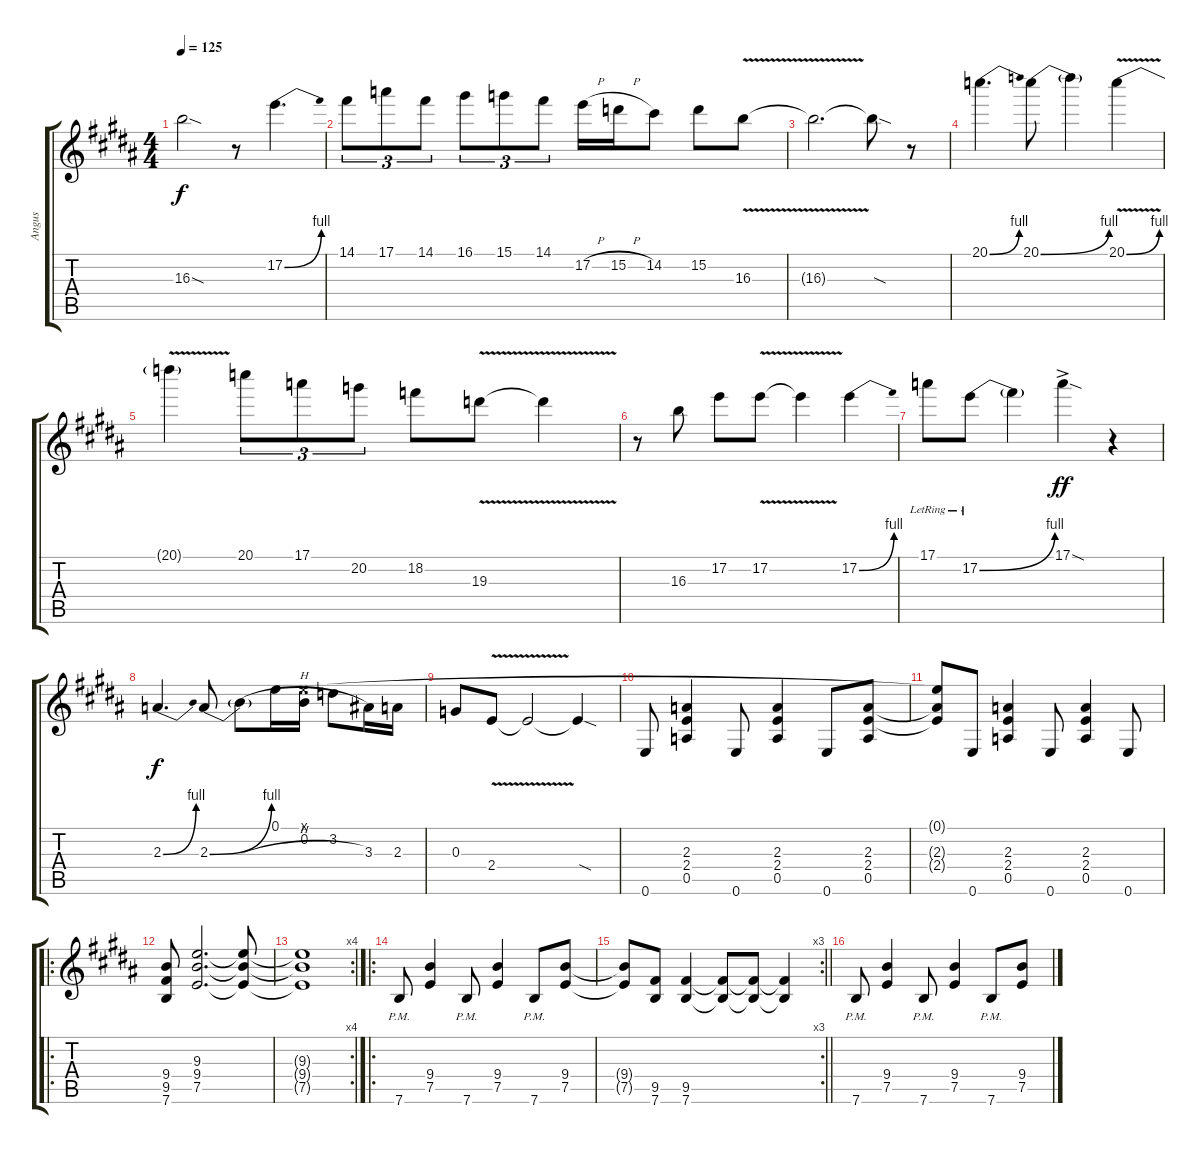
\track ("Angus" "Angus") {instrument distortionguitar}
\staff {score tabs}
\tuning (E4 B3 G3 D3 A2 E2) {hide}
\ts (4 4)
\tempo 125
\clef g2
\ks b
16.3{sod t}.2{dy f} r.8 17.2{be (bend 0 0 60 4)}.4{d} |
14.1.8{tu (3 2)} 17.1.8{tu (3 2)} 14.1.8{tu (3 2)} 16.1.8{tu (3 2)} 15.1.8{tu (3 2)} 14.1.8{tu (3 2)} 17.2{h}.16 15.2{h}.16 14.2.8 15.2.8 16.3{v}.8 |
16.3{t}.2{d} 16.3{sod t}.8 r.8 |
20.1{be (bend 0 0 60 4)}.4{d} 20.1{be (bend 0 0 60 4)}.8 20.1{t}.4 20.1{be (bend 0 0 60 4) v}.4 |
20.1{t}.4 20.1.8{tu (3 2)} 17.1.8{tu (3 2)} 20.2.8{tu (3 2)} 18.2.8 19.3{v}.8 19.3{t}.4 |
r.8 16.3.8 17.2.8 17.2{v}.8 17.2{t}.4 17.2{be (bend 0 0 60 4)}.4 |
17.1{lr}.8 17.2{be (bend 0 0 60 4) lr}.8 17.2{t}.4 17.1{sod ac}.4{dy ff} r.4 |
2.3{be (bend 0 0 60 4)}.4{d dy f} 2.3{be (bend 0 0 60 4)}.8 2.3{h t}.8 0.1.16 (0.1{x} 0.2).16 3.2.8 3.3.16 2.3.16 |
0.3.8 2.4{v}.8 2.4{t}.2 2.4{sod t}.4 |
0.6.8 (2.3 2.4 0.5).4 0.6.8 (2.3 2.4 0.5).4 0.6.8 (2.3 2.4 0.5).8 |
(0.1{t} 2.3{t} 2.4{t}).8 0.6.8 (2.3 2.4 0.5).4 0.6.8 (2.3 2.4 0.5).4 0.6.8 |
\ro
(9.4 9.5 7.6).8 (9.3 9.4 7.5).2{d} (9.3{t} 9.4{t} 7.5{t}).8 |
\rc 4
(9.3{t} 9.4{t} 7.5{t}).1 |
\ro
7.6{pm}.8{volume 8} (9.4 7.5).4 7.6{pm}.8 (9.4 7.5).4 7.6{pm}.8 (9.4 7.5).8 |
\rc 3
\barLineRight lightlight
(9.4{t} 7.5{t}).8 (9.5 7.6).8 (9.5 7.6).4 (9.5{t} 7.6{t}).8 (9.5{t} 7.6{t}).8 (9.5{t} 7.6{t}).4 |
7.6{pm}.8 (9.4 7.5).4 7.6{pm}.8 (9.4 7.5).4 7.6{pm}.8 (9.4 7.5).8
